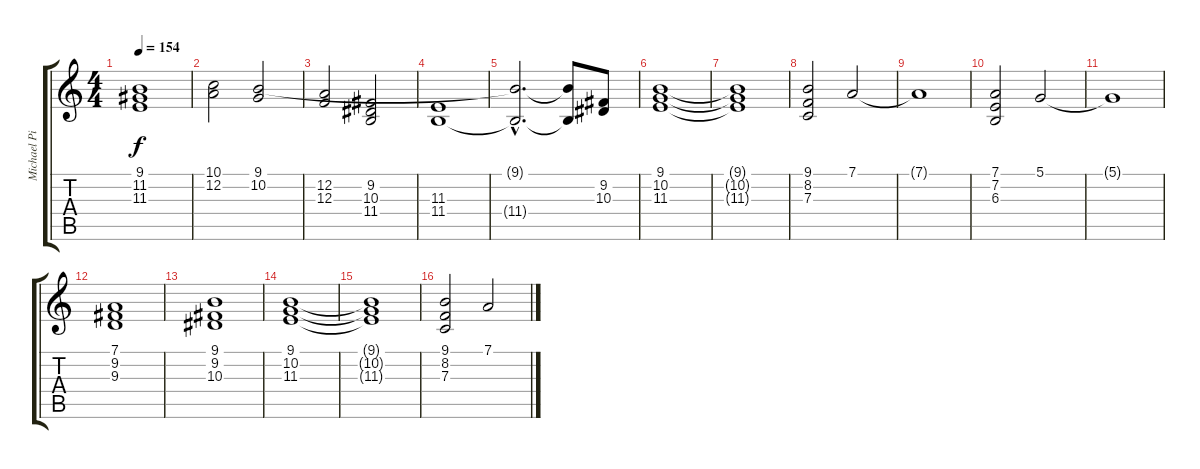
\track ("Michael Pinnella 2" "Michael Pi") {instrument stringensemble2}
\staff {score tabs}
\tuning (D4 A3 F3 C3 G2 D2) {hide}
\ts (4 4)
\tempo 154
\clef g2
\ks c
(9.1 11.2 11.3).1{dy f} |
(10.1 12.2).2 (9.1 10.2).2 |
(12.2 12.3).2 (9.2 10.3 11.4).2 |
(11.3 11.4).1 |
(9.1{hac t} 11.4{hac t}).2{d} (9.1{t} 11.4{t}).8 (9.2 10.3).8 |
(9.1 10.2 11.3).1 |
(9.1{t} 10.2{t} 11.3{t}).1 |
(9.1 8.2 7.3).2 7.1.2 |
7.1{t}.1 |
(7.1 7.2 6.3).2 5.1.2 |
5.1{t}.1 |
(7.1 9.2 9.3).1 |
(9.1 9.2 10.3).1 |
(9.1 10.2 11.3).1 |
(9.1{t} 10.2{t} 11.3{t}).1 |
(9.1 8.2 7.3).2 7.1.2
